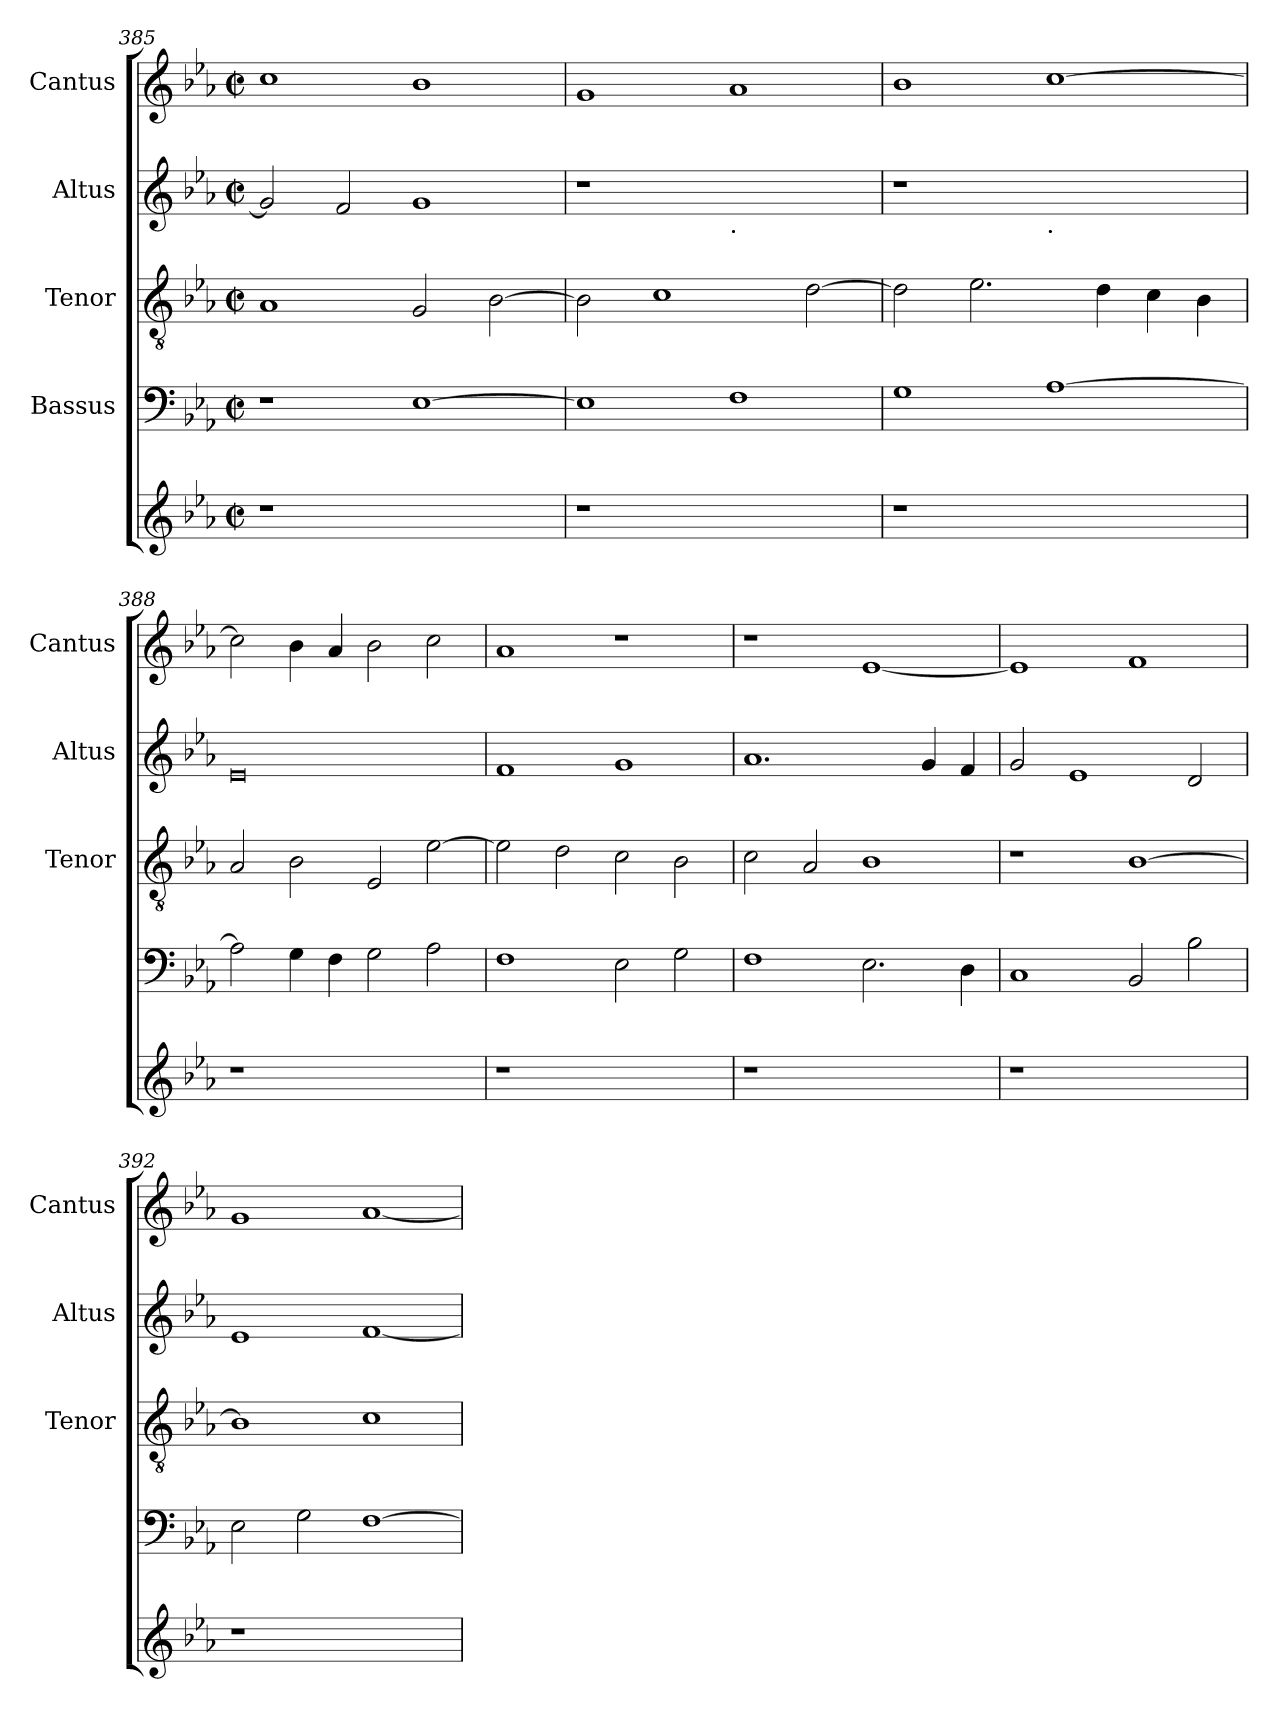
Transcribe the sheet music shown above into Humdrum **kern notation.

**kern	**kern	**kern	**kern	**kern
*part5	*part4	*part3	*part2	*part1
*staff5	*staff4	*staff3	*staff2	*staff1
*	*I"Bassus	*I"Tenor	*I"Altus	*I"Cantus
*	*	*I'Tenor	*I'Altus	*I'Cantus
*clefG2	*clefF4	*clefGv2	*clefG2	*clefG2
*k[b-e-a-]	*k[b-e-a-]	*k[b-e-a-]	*k[b-e-a-]	*k[b-e-a-]
*E-:	*E-:	*E-:	*E-:	*E-:
*M2/2	*M2/2	*M2/2	*M2/2	*M2/2
*met(c|)	*met(c|)	*met(c|)	*met(c|)	*met(c|)
=385	=385	=385	=385	=385
1r	1r	1A-	2g/]	1cc
.	.	.	2f/	.
1ryy	[>1E-	2G/	1g	1b-
.	.	[>2B-\	.	.
=386	=386	=386	=386	=386
1r	1E-]	2B-\]	1r	1g
.	.	1c	.	.
!	!	!	!LO:TX:b:t=.	!
1ryy	1F	.	1ryy	1a-
.	.	[>2d\	.	.
=387	=387	=387	=387	=387
1r	1G	2d\]	1r	1b-
.	.	2.e-\	.	.
!	!	!	!LO:TX:b:t=.	!
1ryy	[>1A-	.	1ryy	[>1cc
.	.	4d\	.	.
.	.	4c\	.	.
.	.	4B-\	.	.
=388	=388	=388	=388	=388
1r	2A-\]	2A-/	0e-	2cc\]
.	4G\	2B-\	.	4b-\
.	4F\	.	.	4a-/
1ryy	2G\	2E-/	.	2b-\
.	2A-\	[<2e-\	.	2cc\
!!LO:LB:g=z
=389	=389	=389	=389	=389
1r	1F	2e-\]	1f	1a-
.	.	2d\	.	.
1ryy	2E-\	2c\	1g	1r
.	2G\	2B-\	.	.
=390	=390	=390	=390	=390
1r	1F	2c\	1.a-	1r
.	.	2A-/	.	.
1ryy	2.E-\	1B-	.	[<1e-
.	.	.	4g/	.
.	4D\	.	4f/	.
=391	=391	=391	=391	=391
1r	1C	1r	2g/	1e-]
.	.	.	1e-	.
1ryy	2BB-/	[>1B-	.	1f
.	2B-\	.	2d/	.
=392	=392	=392	=392	=392
1r	2E-\	1B-]	1e-	1g
.	2G\	.	.	.
1ryy	[>1F	1c	[<1f	[<1a-
=	=	=	=	=
*-	*-	*-	*-	*-
